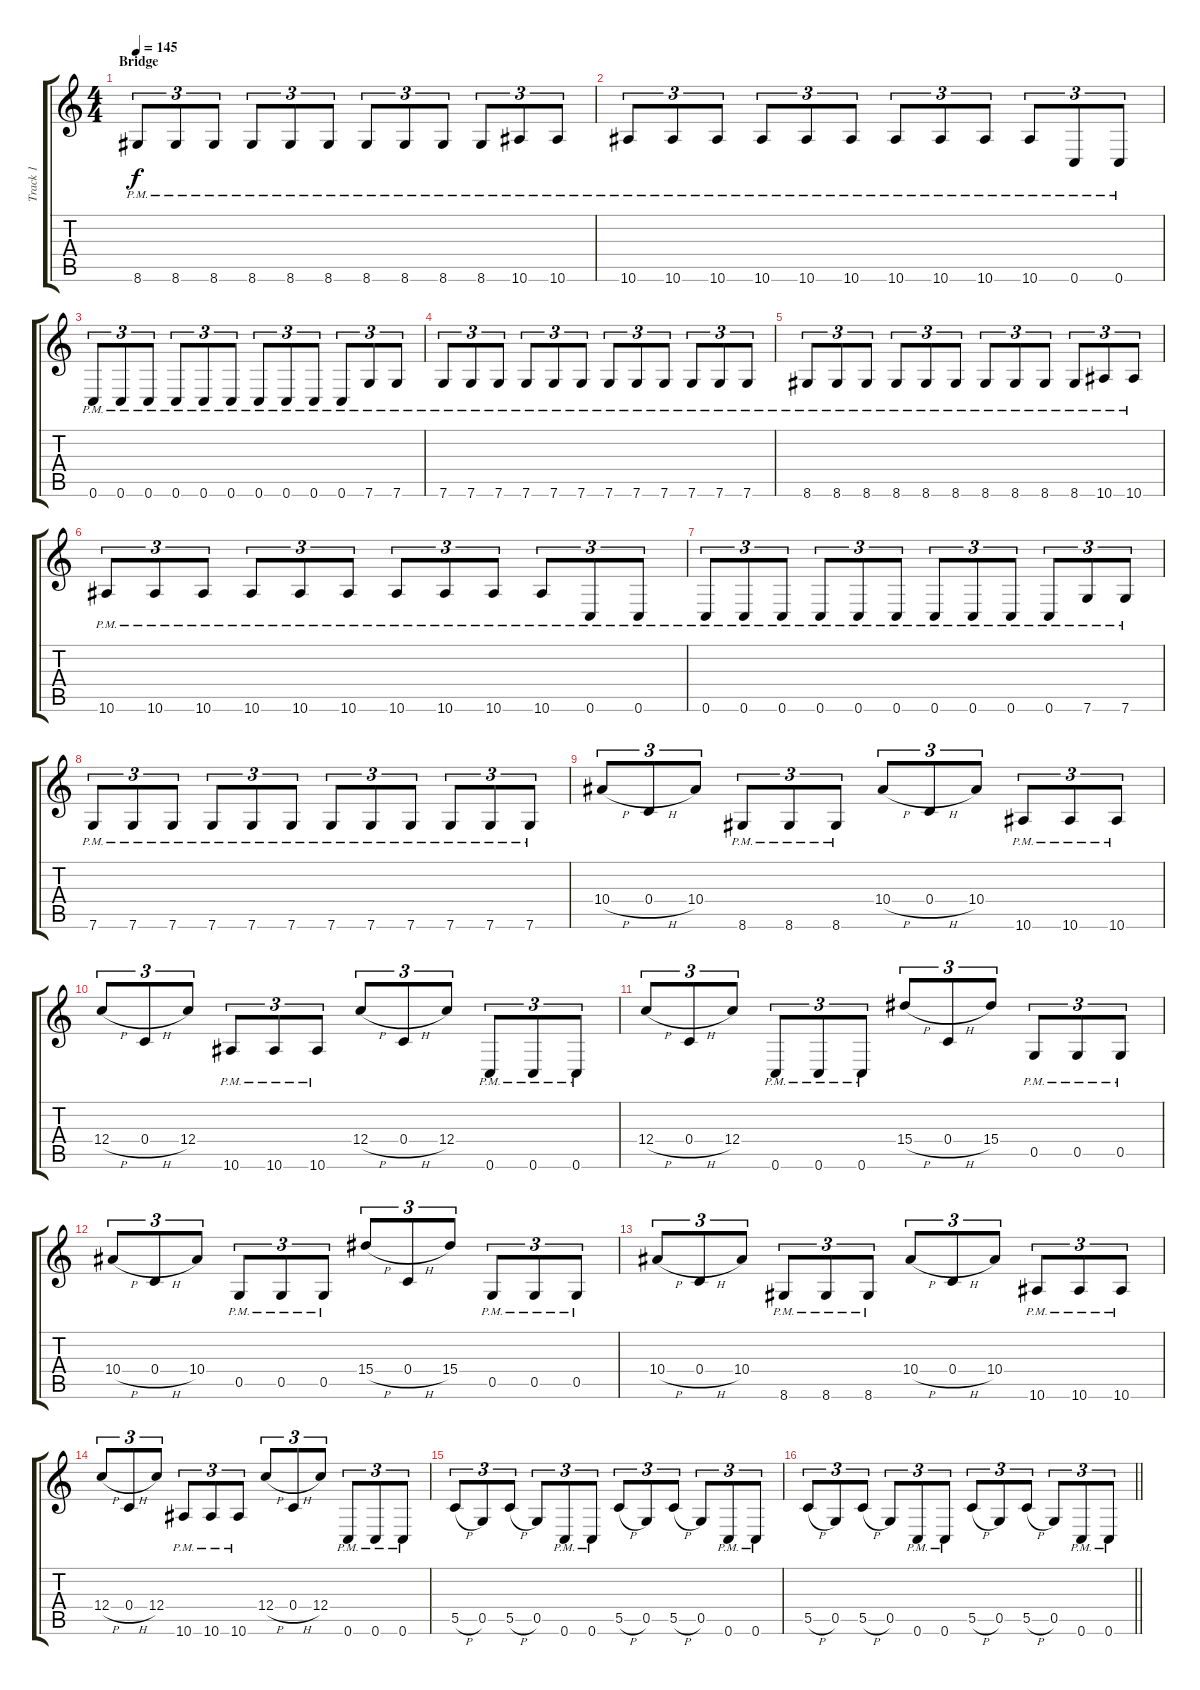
\track ("Track 1" "Track 1") {instrument distortionguitar}
\staff {score tabs}
\tuning (D4 A3 F3 C3 G2 C2) {hide}
\ts (4 4)
\section ("" "Bridge")
\tempo 145
\clef g2
\ks c
8.6{pm}.8{tu (3 2) dy f} 8.6{pm}.8{tu (3 2)} 8.6{pm}.8{tu (3 2)} 8.6{pm}.8{tu (3 2)} 8.6{pm}.8{tu (3 2)} 8.6{pm}.8{tu (3 2)} 8.6{pm}.8{tu (3 2)} 8.6{pm}.8{tu (3 2)} 8.6{pm}.8{tu (3 2)} 8.6{pm}.8{tu (3 2)} 10.6{pm}.8{tu (3 2)} 10.6{pm}.8{tu (3 2)} |
10.6{pm}.8{tu (3 2)} 10.6{pm}.8{tu (3 2)} 10.6{pm}.8{tu (3 2)} 10.6{pm}.8{tu (3 2)} 10.6{pm}.8{tu (3 2)} 10.6{pm}.8{tu (3 2)} 10.6{pm}.8{tu (3 2)} 10.6{pm}.8{tu (3 2)} 10.6{pm}.8{tu (3 2)} 10.6{pm}.8{tu (3 2)} 0.6{pm}.8{tu (3 2)} 0.6{pm}.8{tu (3 2)} |
0.6{pm}.8{tu (3 2)} 0.6{pm}.8{tu (3 2)} 0.6{pm}.8{tu (3 2)} 0.6{pm}.8{tu (3 2)} 0.6{pm}.8{tu (3 2)} 0.6{pm}.8{tu (3 2)} 0.6{pm}.8{tu (3 2)} 0.6{pm}.8{tu (3 2)} 0.6{pm}.8{tu (3 2)} 0.6{pm}.8{tu (3 2)} 7.6{pm}.8{tu (3 2)} 7.6{pm}.8{tu (3 2)} |
7.6{pm}.8{tu (3 2)} 7.6{pm}.8{tu (3 2)} 7.6{pm}.8{tu (3 2)} 7.6{pm}.8{tu (3 2)} 7.6{pm}.8{tu (3 2)} 7.6{pm}.8{tu (3 2)} 7.6{pm}.8{tu (3 2)} 7.6{pm}.8{tu (3 2)} 7.6{pm}.8{tu (3 2)} 7.6{pm}.8{tu (3 2)} 7.6{pm}.8{tu (3 2)} 7.6{pm}.8{tu (3 2)} |
8.6{pm}.8{tu (3 2)} 8.6{pm}.8{tu (3 2)} 8.6{pm}.8{tu (3 2)} 8.6{pm}.8{tu (3 2)} 8.6{pm}.8{tu (3 2)} 8.6{pm}.8{tu (3 2)} 8.6{pm}.8{tu (3 2)} 8.6{pm}.8{tu (3 2)} 8.6{pm}.8{tu (3 2)} 8.6{pm}.8{tu (3 2)} 10.6{pm}.8{tu (3 2)} 10.6{pm}.8{tu (3 2)} |
10.6{pm}.8{tu (3 2)} 10.6{pm}.8{tu (3 2)} 10.6{pm}.8{tu (3 2)} 10.6{pm}.8{tu (3 2)} 10.6{pm}.8{tu (3 2)} 10.6{pm}.8{tu (3 2)} 10.6{pm}.8{tu (3 2)} 10.6{pm}.8{tu (3 2)} 10.6{pm}.8{tu (3 2)} 10.6{pm}.8{tu (3 2)} 0.6{pm}.8{tu (3 2)} 0.6{pm}.8{tu (3 2)} |
0.6{pm}.8{tu (3 2)} 0.6{pm}.8{tu (3 2)} 0.6{pm}.8{tu (3 2)} 0.6{pm}.8{tu (3 2)} 0.6{pm}.8{tu (3 2)} 0.6{pm}.8{tu (3 2)} 0.6{pm}.8{tu (3 2)} 0.6{pm}.8{tu (3 2)} 0.6{pm}.8{tu (3 2)} 0.6{pm}.8{tu (3 2)} 7.6{pm}.8{tu (3 2)} 7.6{pm}.8{tu (3 2)} |
7.6{pm}.8{tu (3 2)} 7.6{pm}.8{tu (3 2)} 7.6{pm}.8{tu (3 2)} 7.6{pm}.8{tu (3 2)} 7.6{pm}.8{tu (3 2)} 7.6{pm}.8{tu (3 2)} 7.6{pm}.8{tu (3 2)} 7.6{pm}.8{tu (3 2)} 7.6{pm}.8{tu (3 2)} 7.6{pm}.8{tu (3 2)} 7.6{pm}.8{tu (3 2)} 7.6{pm}.8{tu (3 2)} |
10.4{h}.8{tu (3 2)} 0.4{h}.8{tu (3 2)} 10.4.8{tu (3 2)} 8.6{pm}.8{tu (3 2)} 8.6{pm}.8{tu (3 2)} 8.6{pm}.8{tu (3 2)} 10.4{h}.8{tu (3 2)} 0.4{h}.8{tu (3 2)} 10.4.8{tu (3 2)} 10.6{pm}.8{tu (3 2)} 10.6{pm}.8{tu (3 2)} 10.6{pm}.8{tu (3 2)} |
12.4{h}.8{tu (3 2)} 0.4{h}.8{tu (3 2)} 12.4.8{tu (3 2)} 10.6{pm}.8{tu (3 2)} 10.6{pm}.8{tu (3 2)} 10.6{pm}.8{tu (3 2)} 12.4{h}.8{tu (3 2)} 0.4{h}.8{tu (3 2)} 12.4.8{tu (3 2)} 0.6{pm}.8{tu (3 2)} 0.6{pm}.8{tu (3 2)} 0.6{pm}.8{tu (3 2)} |
12.4{h}.8{tu (3 2)} 0.4{h}.8{tu (3 2)} 12.4.8{tu (3 2)} 0.6{pm}.8{tu (3 2)} 0.6{pm}.8{tu (3 2)} 0.6{pm}.8{tu (3 2)} 15.4{h}.8{tu (3 2)} 0.4{h}.8{tu (3 2)} 15.4.8{tu (3 2)} 0.5{pm}.8{tu (3 2)} 0.5{pm}.8{tu (3 2)} 0.5{pm}.8{tu (3 2)} |
10.4{h}.8{tu (3 2)} 0.4{h}.8{tu (3 2)} 10.4.8{tu (3 2)} 0.5{pm}.8{tu (3 2)} 0.5{pm}.8{tu (3 2)} 0.5{pm}.8{tu (3 2)} 15.4{h}.8{tu (3 2)} 0.4{h}.8{tu (3 2)} 15.4.8{tu (3 2)} 0.5{pm}.8{tu (3 2)} 0.5{pm}.8{tu (3 2)} 0.5{pm}.8{tu (3 2)} |
10.4{h}.8{tu (3 2)} 0.4{h}.8{tu (3 2)} 10.4.8{tu (3 2)} 8.6{pm}.8{tu (3 2)} 8.6{pm}.8{tu (3 2)} 8.6{pm}.8{tu (3 2)} 10.4{h}.8{tu (3 2)} 0.4{h}.8{tu (3 2)} 10.4.8{tu (3 2)} 10.6{pm}.8{tu (3 2)} 10.6{pm}.8{tu (3 2)} 10.6{pm}.8{tu (3 2)} |
12.4{h}.8{tu (3 2)} 0.4{h}.8{tu (3 2)} 12.4.8{tu (3 2)} 10.6{pm}.8{tu (3 2)} 10.6{pm}.8{tu (3 2)} 10.6{pm}.8{tu (3 2)} 12.4{h}.8{tu (3 2)} 0.4{h}.8{tu (3 2)} 12.4.8{tu (3 2)} 0.6{pm}.8{tu (3 2)} 0.6{pm}.8{tu (3 2)} 0.6{pm}.8{tu (3 2)} |
5.5{h}.8{tu (3 2)} 0.5.8{tu (3 2)} 5.5{h}.8{tu (3 2)} 0.5.8{tu (3 2)} 0.6{pm}.8{tu (3 2)} 0.6{pm}.8{tu (3 2)} 5.5{h}.8{tu (3 2)} 0.5.8{tu (3 2)} 5.5{h}.8{tu (3 2)} 0.5.8{tu (3 2)} 0.6{pm}.8{tu (3 2)} 0.6{pm}.8{tu (3 2)} |
\barLineRight lightlight
5.5{h}.8{tu (3 2)} 0.5.8{tu (3 2)} 5.5{h}.8{tu (3 2)} 0.5.8{tu (3 2)} 0.6{pm}.8{tu (3 2)} 0.6{pm}.8{tu (3 2)} 5.5{h}.8{tu (3 2)} 0.5.8{tu (3 2)} 5.5{h}.8{tu (3 2)} 0.5.8{tu (3 2)} 0.6{pm}.8{tu (3 2)} 0.6{pm}.8{tu (3 2)}
